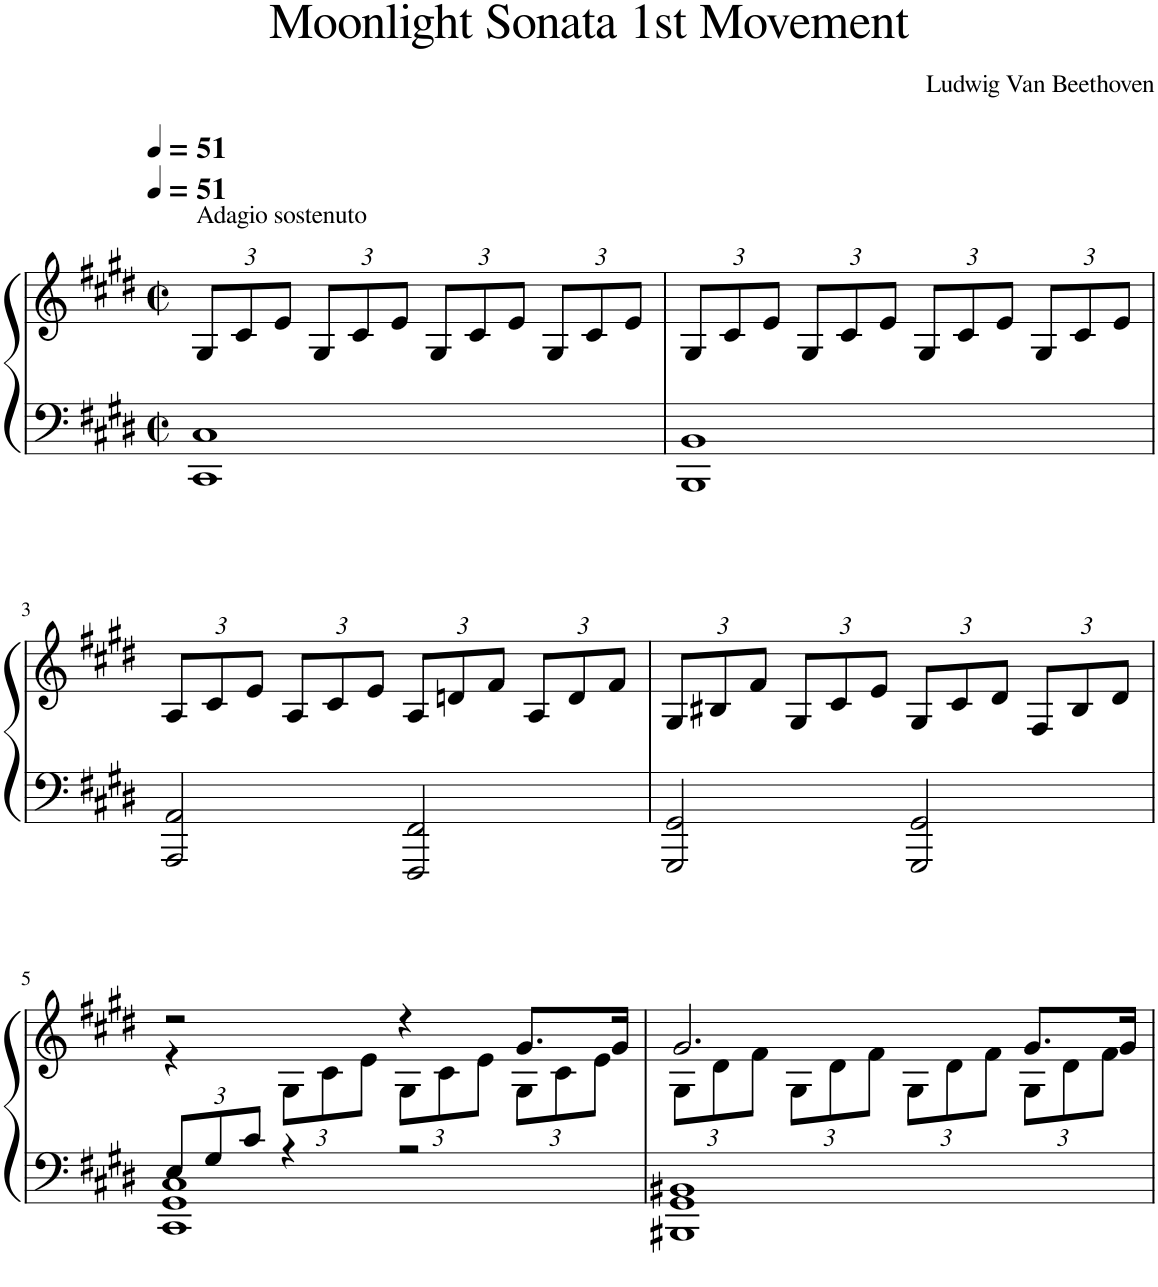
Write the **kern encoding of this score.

**kern	**kern
*part1	*part1
*staff2	*staff1
*I"Piano	*
*I'Pno	*
*clefF4	*clefG2
*k[f#c#g#d#]	*k[f#c#g#d#]
*E:	*E:
*M2/2	*M2/2
*met(c|)	*met(c|)
*MM51	*MM51
*	*Xbrackettup
=1	=1
!	!LO:TX:a:t=Adagio sostenuto
1CC# 1C#	12G#/L
.	12c#/
.	12e/J
.	12G#/L
.	12c#/
.	12e/J
.	12G#/L
.	12c#/
.	12e/J
.	12G#/L
.	12c#/
.	12e/J
=2	=2
1BBB 1BB	12G#/L
.	12c#/
.	12e/J
.	12G#/L
.	12c#/
.	12e/J
.	12G#/L
.	12c#/
.	12e/J
.	12G#/L
.	12c#/
.	12e/J
!!LO:LB:g=z
=3	=3
2AAA/ 2AA/	12A/L
.	12c#/
.	12e/J
.	12A/L
.	12c#/
.	12e/J
2FFF#/ 2FF#/	12A/L
.	12dn/
.	12f#/J
.	12A/L
.	12d/
.	12f#/J
=4	=4
2GGG#/ 2GG#/	12G#/L
.	12B#X/
.	12f#/J
.	12G#/L
.	12c#/
.	12e/J
2GGG#/ 2GG#/	12G#/L
.	12c#/
.	12d#/J
.	12F#/L
.	12B#/
.	12d#/J
!!LO:LB:g=z
=5	=5
*Xbrackettup	*
*^	*^
12E/L	1CC# 1GG# 1C#	2r	4r
12G#/	.	.	.
12c#/J	.	.	.
4r	.	.	12G#\L
.	.	.	12c#\
.	.	.	12e\J
2r	.	4r	12G#\L
.	.	.	12c#\
.	.	.	12e\J
.	.	8.g#/L	12G#\L
.	.	.	12c#\
.	.	.	12e\J
.	.	16g#/Jk	.
*v	*v	*	*
=6	=6	=6
1BBB#X 1GG# 1BB#X	2.g#/	12G#\L
.	.	12d#\
.	.	12f#\J
.	.	12G#\L
.	.	12d#\
.	.	12f#\J
.	.	12G#\L
.	.	12d#\
.	.	12f#\J
.	8.g#/L	12G#\L
.	.	12d#\
.	.	12f#\J
.	16g#/Jk	.
*	*v	*v
=	=
*-	*-
